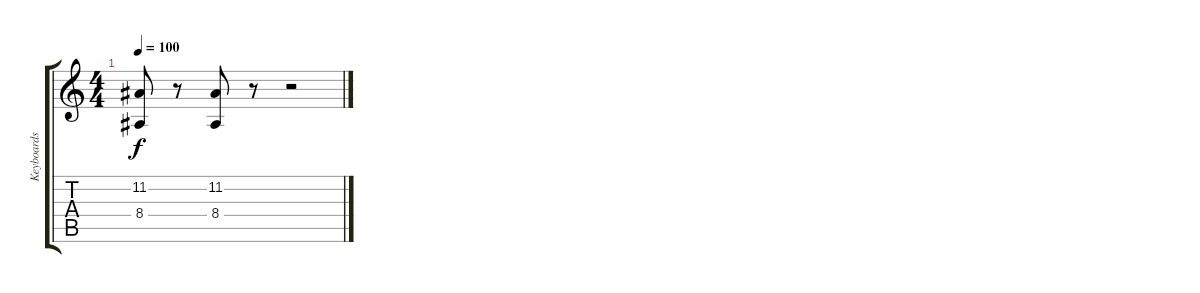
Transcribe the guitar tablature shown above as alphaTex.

\track ("Keyboards" "Keyboards") {instrument stringensemble1}
\staff {score tabs}
\tuning (E4 B3 G3 D3 A2 E2) {hide}
\ts (4 4)
\tempo 100
\clef g2
\ks c
(11.2 8.4).8{dy f} r.8 (11.2 8.4).8 r.8 r.2
